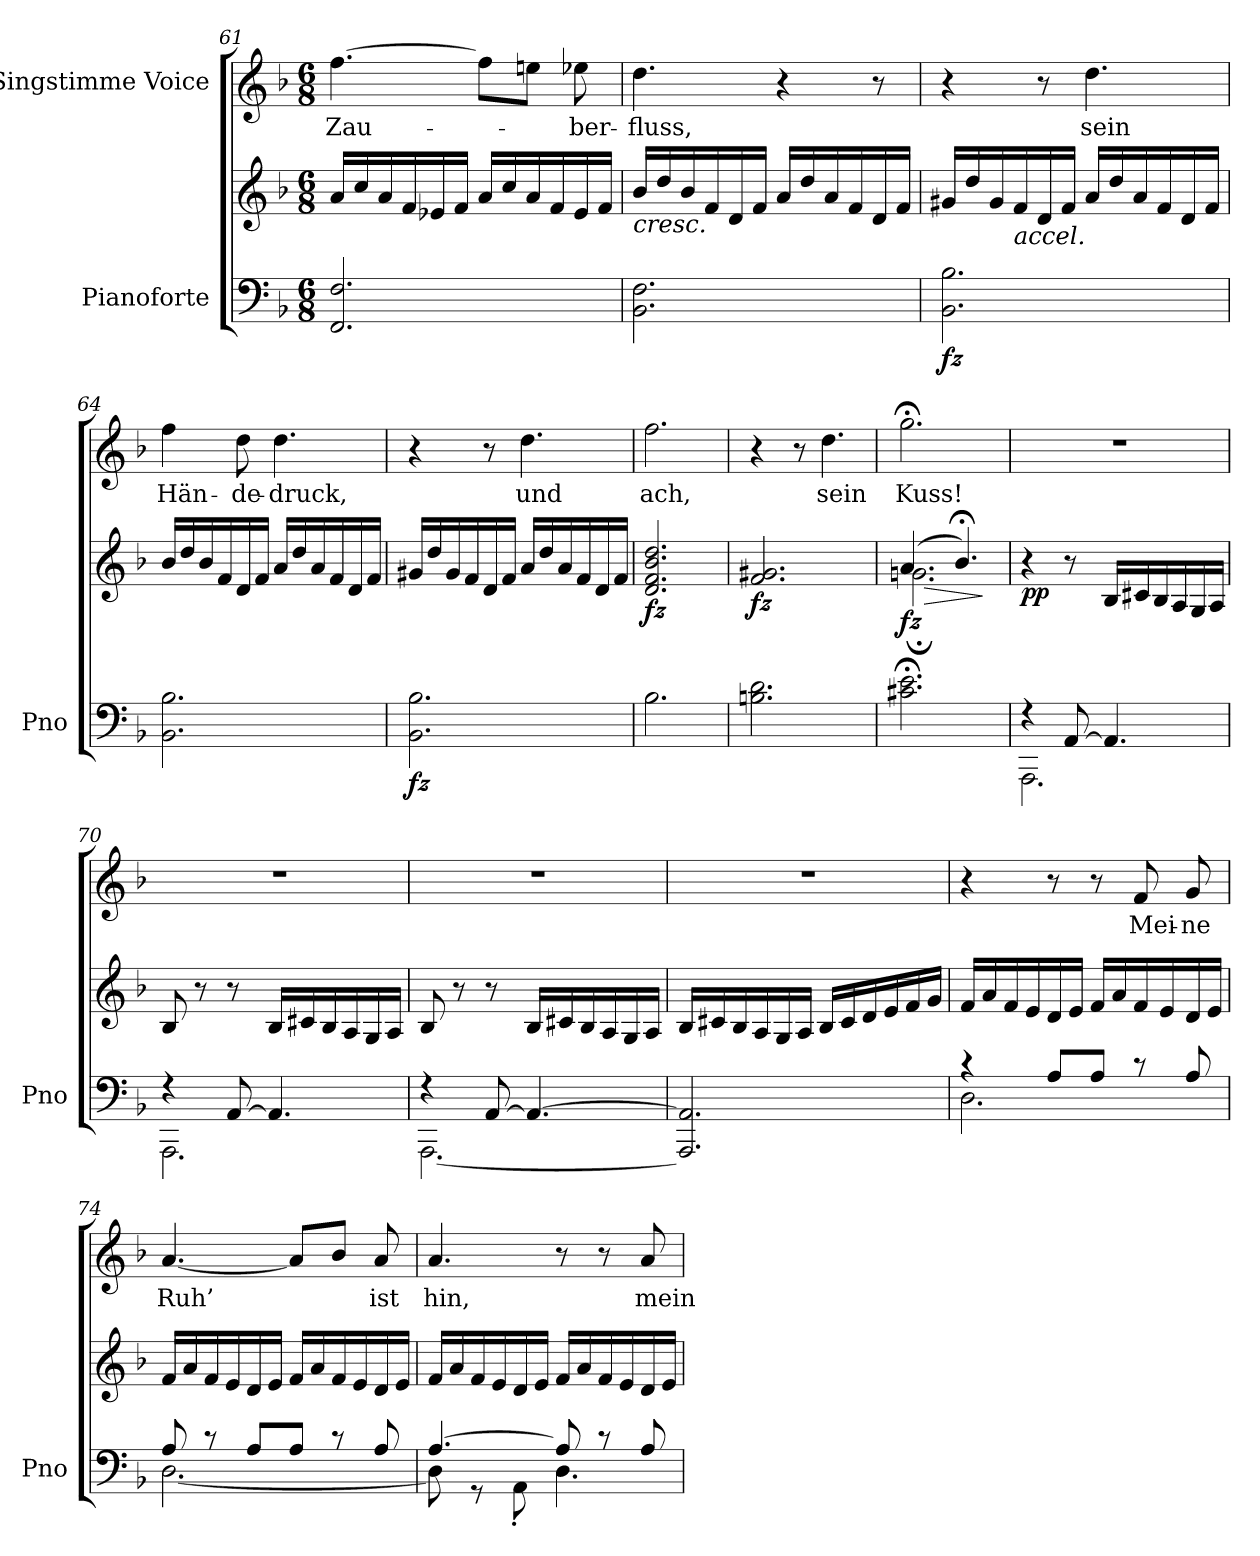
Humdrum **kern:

**kern	**kern	**dynam	**kern	**text
*part2	*part2	*part2	*part1	*part1
*staff3	*staff2	*staff2/3	*staff1	*staff1
*I"Pianoforte	*	*	*I"Singstimme Voice	*
*I'Pno	*	*	*	*
*clefF4	*clefG2	*	*clefG2	*
*k[b-]	*k[b-]	*	*k[b-]	*
*M6/8	*M6/8	*	*M6/8	*
=61	=61	=61	=61	=61
2.FF/ 2.F/	16a/LL	.	[4.ff\	Zau-
.	16cc/	.	.	.
.	16a/	.	.	.
.	16f/	.	.	.
.	16e-X/	.	.	.
.	16f/JJ	.	.	.
.	16a/LL	.	8ff\L]	.
.	16cc/	.	.	.
.	16a/	.	8een\J	.
.	16f/	.	.	.
.	16e-/	.	8ee-X\	-ber-
.	16f/JJ	.	.	.
=62	=62	=62	=62	=62
!	!LO:TX:b:i:t=cresc.	!	!	!
2.BB-\ 2.F\	16b-/LL	.	4.dd\	-fluss,
.	16dd/	.	.	.
.	16b-/	.	.	.
.	16f/	.	.	.
.	16d/	.	.	.
.	16f/JJ	.	.	.
.	16a/LL	.	4r	.
.	16dd/	.	.	.
.	16a/	.	.	.
.	16f/	.	.	.
.	16d/	.	8r	.
.	16f/JJ	.	.	.
=63	=63	=63	=63	=63
!	!	!LO:DY:b=2	!	!
2.BB-\ 2.B-\	16g#X/LL	fz	4r	.
.	16dd/	.	.	.
.	16g#/	.	.	.
!	!LO:TX:b:i:t=accel.	!	!	!
.	16f/	.	.	.
.	16d/	.	8r	.
.	16f/JJ	.	.	.
.	16a/LL	.	4.dd\	sein
.	16dd/	.	.	.
.	16a/	.	.	.
.	16f/	.	.	.
.	16d/	.	.	.
.	16f/JJ	.	.	.
=64	=64	=64	=64	=64
!	!	!LO:DY:b=2	!	!
!	!	!LO:DY:n=1:b	!	!
2.BB-\ 2.B-\	16b-/LL	fz ff	4ff\	Hän-
.	16dd/	.	.	.
.	16b-/	.	.	.
.	16f/	.	.	.
.	16d/	.	8dd\	-de-
.	16f/JJ	.	.	.
.	16a/LL	.	4.dd\	-druck,
.	16dd/	.	.	.
.	16a/	.	.	.
.	16f/	.	.	.
.	16d/	.	.	.
.	16f/JJ	.	.	.
=65	=65	=65	=65	=65
!	!	!LO:DY:b=2	!	!
2.BB-\ 2.B-\	16g#X/LL	fz	4r	.
.	16dd/	.	.	.
.	16g#/	.	.	.
.	16f/	.	.	.
.	16d/	.	8r	.
.	16f/JJ	.	.	.
.	16a/LL	.	4.dd\	und
.	16dd/	.	.	.
.	16a/	.	.	.
.	16f/	.	.	.
.	16d/	.	.	.
.	16f/JJ	.	.	.
=66	=66	=66	=66	=66
!	!	!LO:DY:b	!	!
2.B-\	2.d/ 2.f/ 2.b-/ 2.dd/	fz	2.ff\	ach,
=67	=67	=67	=67	=67
!	!	!LO:DY:b	!	!
2.Bn\ 2.d\	2.f/ 2.g#X/	fz	4r	.
.	.	.	8r	.
.	.	.	4.dd\	sein
=68	=68	=68	=68	=68
!	!	!LO:HP:b	!	!
*	*^	*	*	*
!	!	!	!LO:DY:n=1:b	!	!
2.c#X\; 2.e\;	(4.a/	2.gn;\	> fz	2.gg;<\	Kuss!
.	4.b-;</)	.	.	.	.
*	*v	*v	*	*	*
.	.	]	.	.
=69	=69	=69	=69	=69
*^	*	*	*	*
!	!	!	!LO:DY:b	!	!
4r	2.AAA\	4r	pp	2.r	.
[8AA/	.	8r	.	.	.
4.AA/]	.	16B-/LL	.	.	.
.	.	16c#X/	.	.	.
.	.	16B-/	.	.	.
.	.	16A/	.	.	.
.	.	16G/	.	.	.
.	.	16A/JJ	.	.	.
=70	=70	=70	=70	=70	=70
4r	2.AAA\	8B-/	.	2.r	.
.	.	8r	.	.	.
[8AA/	.	8r	.	.	.
4.AA/]	.	16B-/LL	.	.	.
.	.	16c#X/	.	.	.
.	.	16B-/	.	.	.
.	.	16A/	.	.	.
.	.	16G/	.	.	.
.	.	16A/JJ	.	.	.
=71	=71	=71	=71	=71	=71
4r	[2.AAA\	8B-/	.	2.r	.
.	.	8r	.	.	.
[8AA/	.	8r	.	.	.
4.AA/_	.	16B-/LL	.	.	.
.	.	16c#X/	.	.	.
.	.	16B-/	.	.	.
.	.	16A/	.	.	.
.	.	16G/	.	.	.
.	.	16A/JJ	.	.	.
*v	*v	*	*	*	*
=72	=72	=72	=72	=72
2.AAA/] 2.AA/]	16B-/LL	.	2.r	.
.	16c#X/	.	.	.
.	16B-/	.	.	.
.	16A/	.	.	.
.	16G/	.	.	.
.	16A/JJ	.	.	.
.	16B-/LL	.	.	.
.	16c#/	.	.	.
.	16d/	.	.	.
.	16e/	.	.	.
.	16f/	.	.	.
.	16g/JJ	.	.	.
=73	=73	=73	=73	=73
*^	*	*	*	*
4r	2.D\	16f/LL	.	4r	.
.	.	16a/	.	.	.
.	.	16f/	.	.	.
.	.	16e/	.	.	.
8A/L	.	16d/	.	8r	.
.	.	16e/JJ	.	.	.
8A/J	.	16f/LL	.	8r	.
.	.	16a/	.	.	.
8r	.	16f/	.	8f/	Mei-
.	.	16e/	.	.	.
8A/	.	16d/	.	8g/	-ne
.	.	16e/JJ	.	.	.
=74	=74	=74	=74	=74	=74
8A/	[2.D\	16f/LL	.	[4.a/	Ruh’
.	.	16a/	.	.	.
8r	.	16f/	.	.	.
.	.	16e/	.	.	.
8A/L	.	16d/	.	.	.
.	.	16e/JJ	.	.	.
8A/J	.	16f/LL	.	8a/L]	.
.	.	16a/	.	.	.
8r	.	16f/	.	8b-/J	.
.	.	16e/	.	.	.
8A/	.	16d/	.	8a/	ist
.	.	16e/JJ	.	.	.
=75	=75	=75	=75	=75	=75
[4.A/	8D\]	16f/LL	.	4.a/	hin,
.	.	16a/	.	.	.
.	8r	16f/	.	.	.
.	.	16e/	.	.	.
.	8AA'\	16d/	.	.	.
.	.	16e/JJ	.	.	.
8A/]	4.D\	16f/LL	.	8r	.
.	.	16a/	.	.	.
8r	.	16f/	.	8r	.
.	.	16e/	.	.	.
8A/	.	16d/	.	8a/	mein
.	.	16e/JJ	.	.	.
*v	*v	*	*	*	*
=	=	=	=	=
*-	*-	*-	*-	*-
